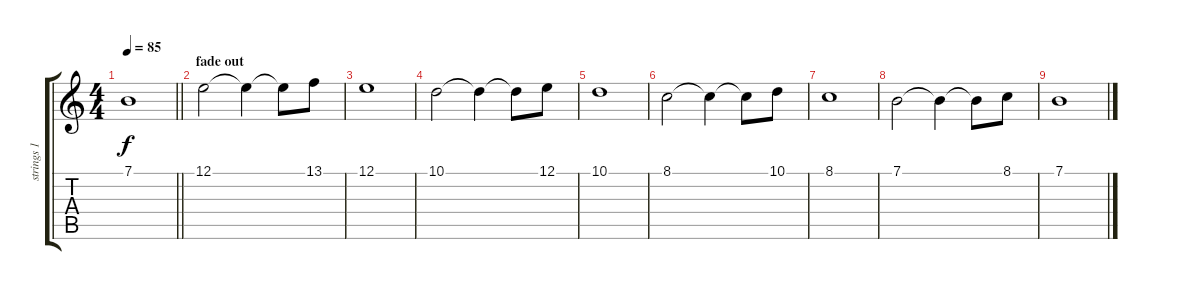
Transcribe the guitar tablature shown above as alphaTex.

\track ("strings 1" "strings 1") {instrument stringensemble1}
\staff {score tabs}
\tuning (E4 B3 G3 D3 A2 E2) {hide}
\ts (4 4)
\tempo 85
\clef g2
\barLineRight lightlight
\ks c
7.1.1{dy f} |
\section ("" "fade out")
12.1.2 12.1{t}.4 12.1{t}.8 13.1.8 |
12.1.1 |
10.1.2 10.1{t}.4 10.1{t}.8 12.1.8 |
10.1.1 |
8.1.2 8.1{t}.4 8.1{t}.8 10.1.8 |
8.1.1 |
7.1.2 7.1{t}.4 7.1{t}.8 8.1.8 |
7.1.1
